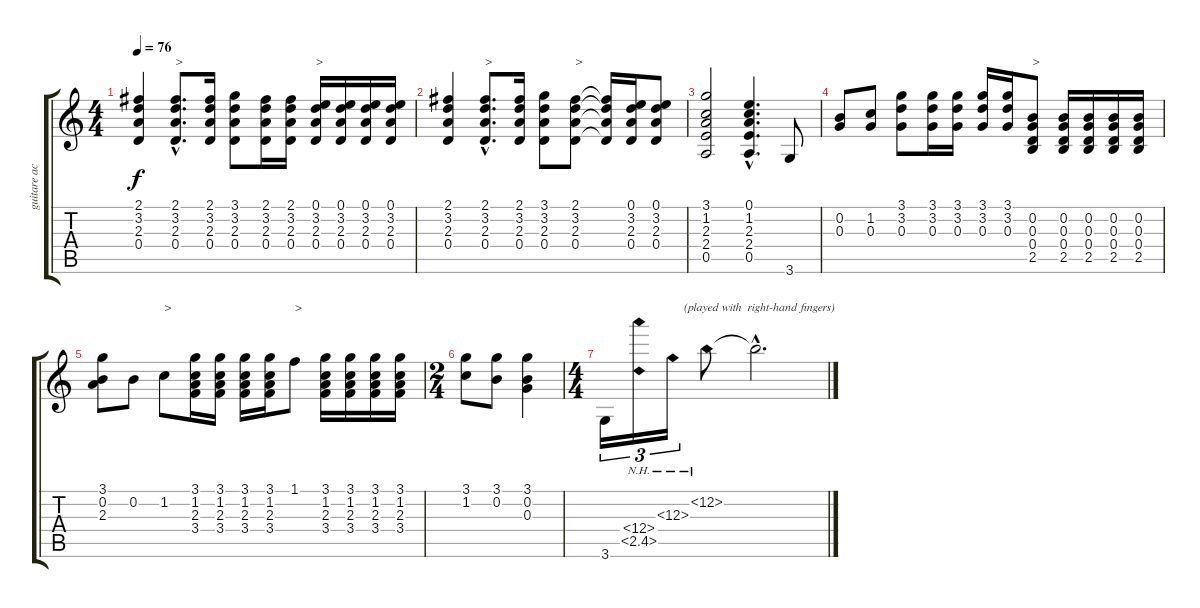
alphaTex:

\track ("guitare acoustique (12 cordes)" "guitare ac") {instrument acousticguitarsteel}
\staff {score tabs}
\tuning (E4 B3 G3 D3 A2 E2) {hide}
\ts (4 4)
\tempo 76
\clef g2
\ks c
(2.1 3.2 2.3 0.4).4{dy f} (2.1{hac} 3.2{hac} 2.3{hac} 0.4{hac}).8{d txt ">" volume 9} (2.1 3.2 2.3 0.4).16{volume 6} (3.1 3.2 2.3 0.4).8 (2.1 3.2 2.3 0.4).16 (2.1 3.2 2.3 0.4).16 (0.1 3.2 2.3 0.4).16{txt ">" volume 9} (0.1 3.2 2.3 0.4).16{volume 6} (0.1 3.2 2.3 0.4).16 (0.1 3.2 2.3 0.4).16 |
(2.1 3.2 2.3 0.4).4 (2.1{hac} 3.2{hac} 2.3{hac} 0.4{hac}).8{d txt ">" volume 9} (2.1 3.2 2.3 0.4).16{volume 6} (3.1 3.2 2.3 0.4).8 (2.1 3.2 2.3 0.4).8{txt ">" volume 9} (2.1{t} 3.2{t} 2.3{t} 0.4{t}).16 (0.1 3.2 2.3 0.4).16{volume 6} (0.1 3.2 2.3 0.4).8 |
(3.1 1.2 2.3 2.4 0.5).2 (0.1{hac} 1.2{hac} 2.3{hac} 2.4{hac} 0.5{hac}).4{d} 3.6.8 |
(0.2 0.3).8 (1.2 0.3).8 (3.1 3.2 0.3).8 (3.1 3.2 0.3).16 (3.1 3.2 0.3).16 (3.1 3.2 0.3).16 (3.1 3.2 0.3).16 (0.2 0.3 0.4 2.5).8{txt ">" volume 9} (0.2 0.3 0.4 2.5).16{volume 6} (0.2 0.3 0.4 2.5).16 (0.2 0.3 0.4 2.5).16 (0.2 0.3 0.4 2.5).16 |
(3.1 0.2 2.3).8 0.2.8 1.2.8{txt ">" volume 9} (3.1 1.2 2.3 3.4).16{volume 6} (3.1 1.2 2.3 3.4).16 (3.1 1.2 2.3 3.4).16 (3.1 1.2 2.3 3.4).16 1.1.8{txt ">" volume 9} (3.1 1.2 2.3 3.4).16{volume 6} (3.1 1.2 2.3 3.4).16 (3.1 1.2 2.3 3.4).16 (3.1 1.2 2.3 3.4).16 |
\ts (2 4)
(3.1 1.2).8 (3.1 0.2).8 (3.1 0.2 0.3).4 |
\ts (4 4)
3.6.16{tu (3 2)} (12.4{nh} 2.5{nh}).16{tu (3 2) txt "               (played with  right-hand fingers)"} 12.3{nh}.16{tu (3 2)} 12.2{nh}.8 12.2{hac t}.2{d}
